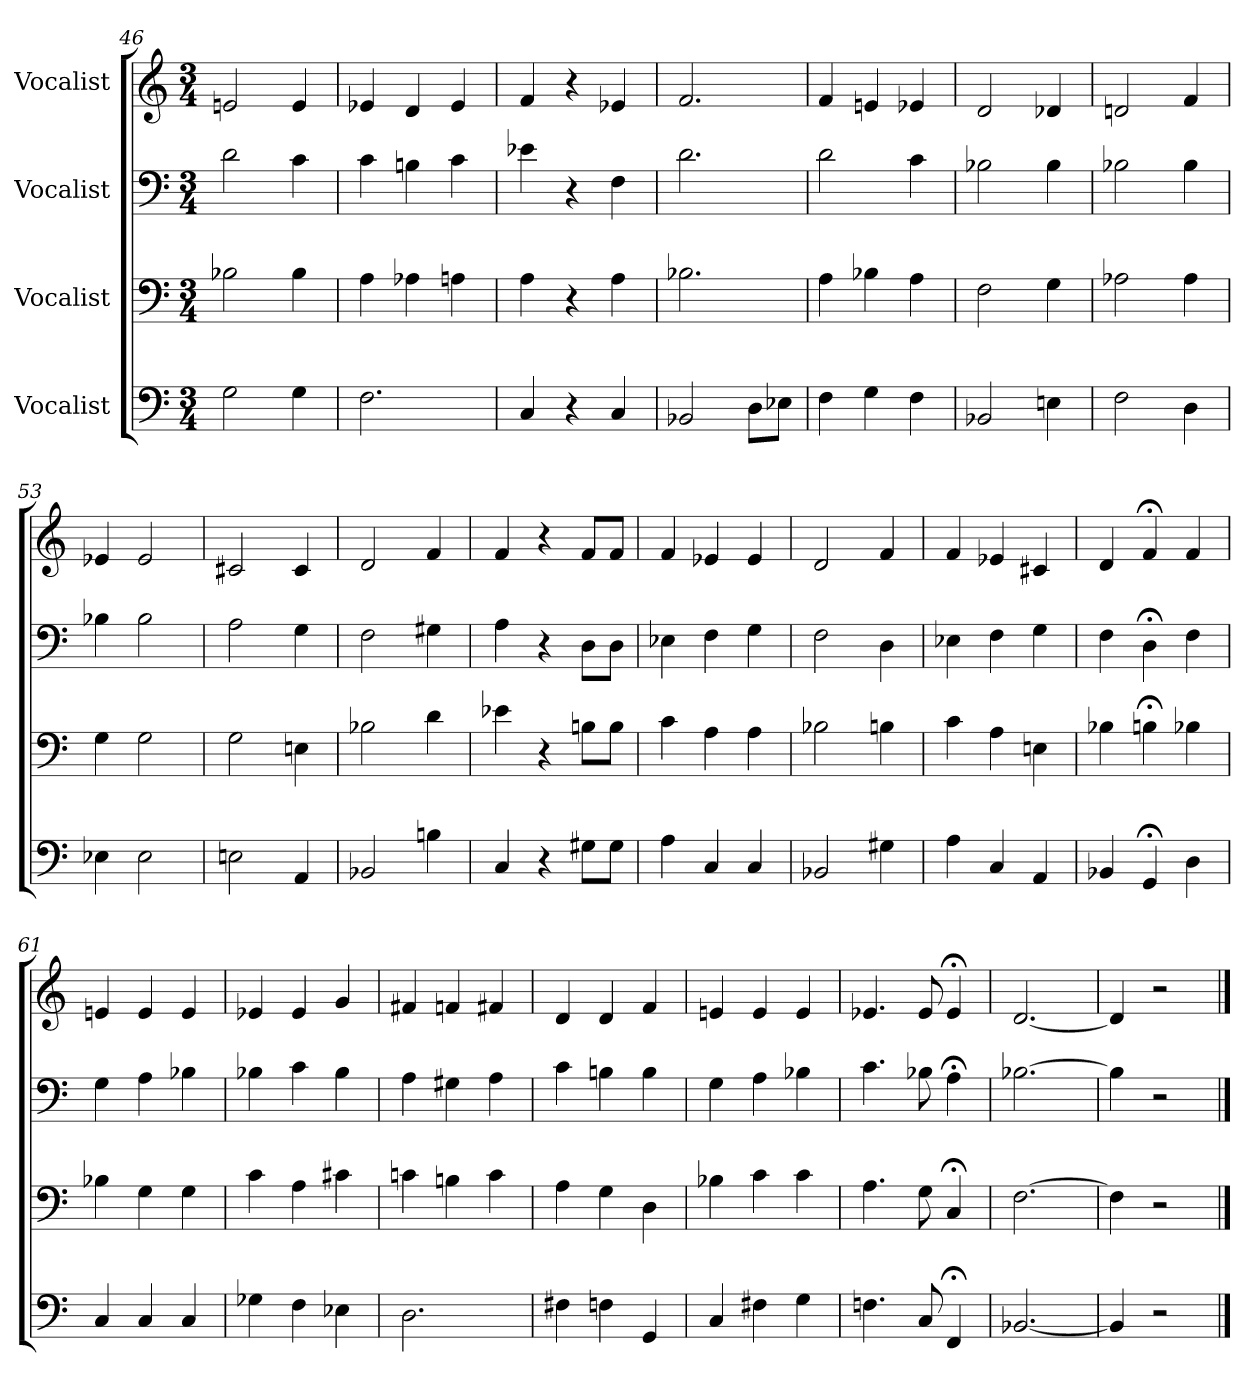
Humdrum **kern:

**kern	**kern	**kern	**kern
*part4	*part3	*part2	*part1
*staff4	*staff3	*staff2	*staff1
*I"Vocalist	*I"Vocalist	*I"Vocalist	*I"Vocalist
*M3/4	*M3/4	*M3/4	*M3/4
=46	=46	=46	=46
2G	2B-X	2d	2en
4G	4B-	4c	4e
=47	=47	=47	=47
2.F	4A	4c	4e-X
.	4A-X	4Bn	4d
.	4An	4c	4e-
=48	=48	=48	=48
4C	4A	4e-X	4f
4r	4r	4r	4r
4C	4A	4F	4e-X
=49	=49	=49	=49
2BB-X	2.B-X	2.d	2.f
8DL	.	.	.
8E-XJ	.	.	.
=50	=50	=50	=50
4F	4A	2d	4f
4G	4B-X	.	4en
4F	4A	4c	4e-X
=51	=51	=51	=51
2BB-X	2F	2B-X	2d
4En	4G	4B-	4d-X
=52	=52	=52	=52
2F	2A-X	2B-X	2dn
4D	4A-	4B-	4f
=53	=53	=53	=53
4E-X	4G	4B-X	4e-X
2E-	2G	2B-	2e-
=54	=54	=54	=54
2En	2G	2A	2c#X
4AA	4En	4G	4c#
=55	=55	=55	=55
2BB-X	2B-X	2F	2d
4Bn	4d	4G#X	4f
=56	=56	=56	=56
4C	4e-X	4A	4f
4r	4r	4r	4r
8G#XL	8BnL	8DL	8fL
8G#J	8BJ	8DJ	8fJ
=57	=57	=57	=57
4A	4c	4E-X	4f
4C	4A	4F	4e-X
4C	4A	4G	4e-
=58	=58	=58	=58
2BB-X	2B-X	2F	2d
4G#X	4Bn	4D	4f
=59	=59	=59	=59
4A	4c	4E-X	4f
4C	4A	4F	4e-X
4AA	4En	4G	4c#X
=60	=60	=60	=60
4BB-X	4B-X	4F	4d
4GG;<	4Bn;<	4D;<	4f;<
4D	4B-X	4F	4f
=61	=61	=61	=61
4C	4B-X	4G	4en
4C	4G	4A	4e
4C	4G	4B-X	4e
=62	=62	=62	=62
4G-X	4c	4B-X	4e-X
4F	4A	4c	4e-
4E-X	4c#X	4B-	4g
=63	=63	=63	=63
2.D	4cn	4A	4f#X
.	4Bn	4G#X	4fn
.	4c	4A	4f#X
=64	=64	=64	=64
4F#X	4A	4c	4d
4Fn	4G	4Bn	4d
4GG	4D	4B	4f
=65	=65	=65	=65
4C	4B-X	4G	4en
4F#X	4c	4A	4e
4G	4c	4B-X	4e
=66	=66	=66	=66
4.Fn	4.A	4.c	4.e-X
8C	8G	8B-X	8e-
4FF;<	4C;<	4A;<	4e-;<
=67	=67	=67	=67
[2.BB-X	[2.F	[2.B-X	[2.d
=68	=68	=68	=68
4BB-]	4F]	4B-]	4d]
2r	2r	2r	2r
==	==	==	==
*-	*-	*-	*-
